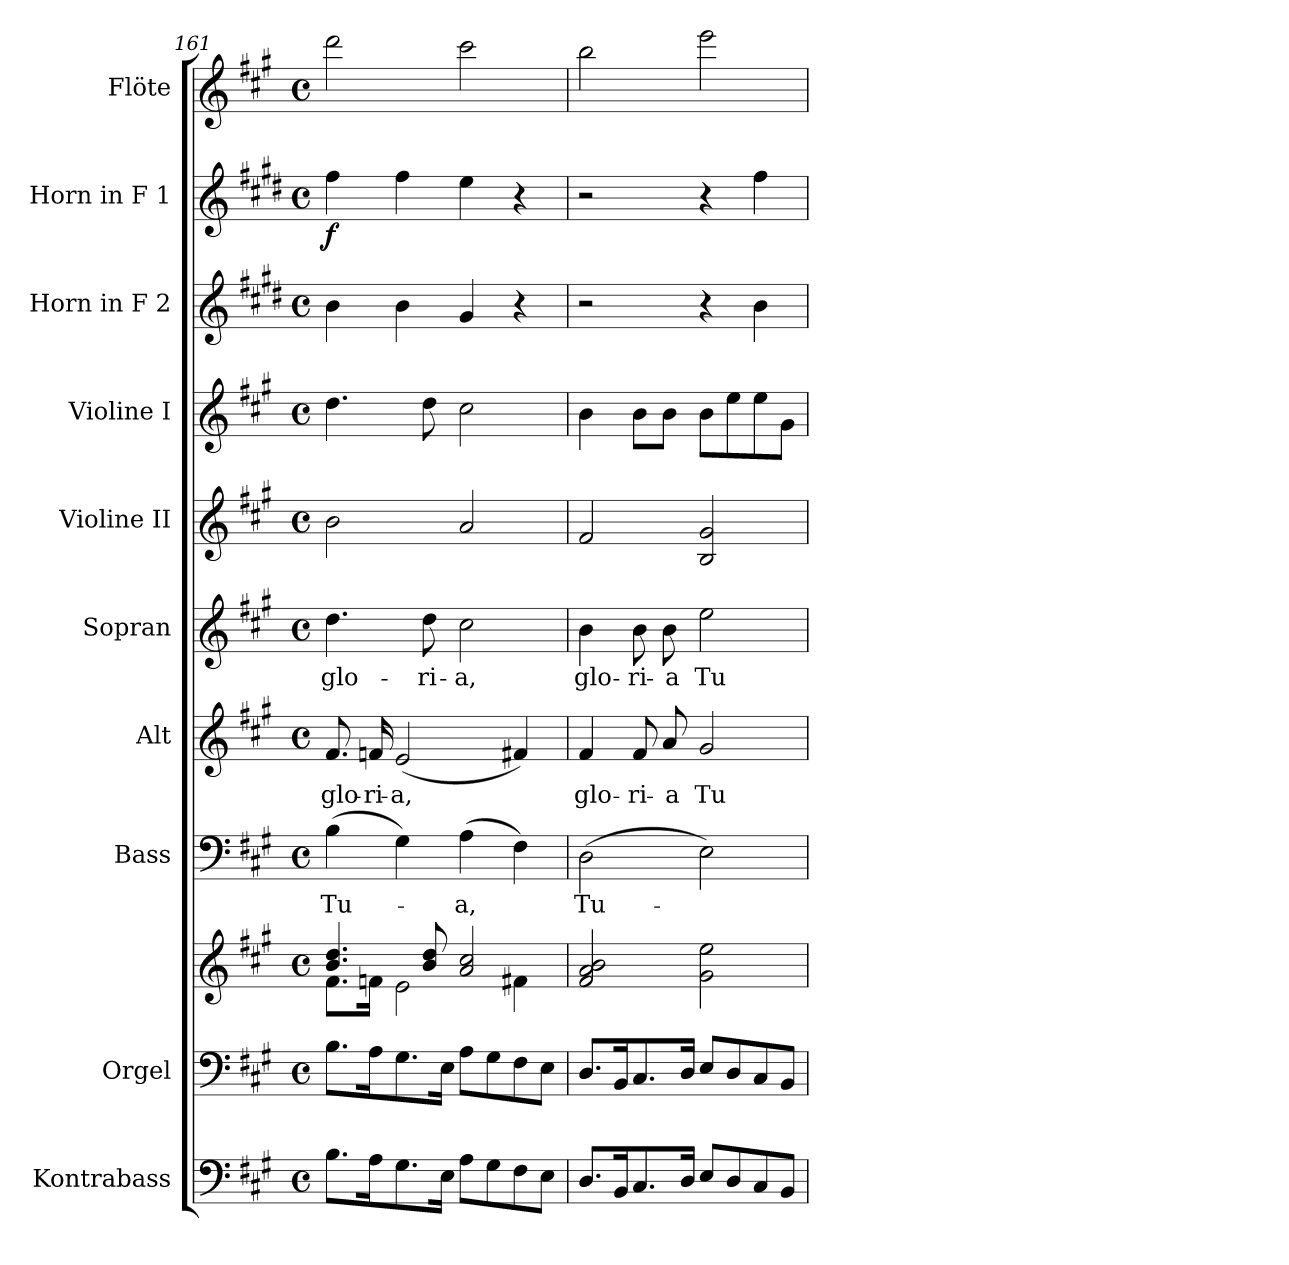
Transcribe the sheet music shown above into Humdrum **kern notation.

**kern	**kern	**kern	**kern	**text	**kern	**text	**kern	**text	**kern	**kern	**kern	**kern	**dynam	**kern
*part10	*part9	*part9	*part8	*part8	*part7	*part7	*part6	*part6	*part5	*part4	*part3	*part2	*part2	*part1
*staff11	*staff10	*staff9	*staff8	*staff8	*staff7	*staff7	*staff6	*staff6	*staff5	*staff4	*staff3	*staff2	*staff2	*staff1
*I"Kontrabass	*I"Orgel	*	*I"Bass	*	*I"Alt	*	*I"Sopran	*	*I"Violine II	*I"Violine I	*I"Horn in F 2	*I"Horn in F 1	*	*I"Flöte
*I'Kb.	*I'Org.	*	*I'B.	*	*I'A.	*	*I'S.	*	*I'Vl. II	*I'Vl. I	*	*	*	*I'Fl.
*clefF4	*clefF4	*clefG2	*clefF4	*	*clefG2	*	*clefG2	*	*clefG2	*clefG2	*clefG2	*clefG2	*	*clefG2
*ITrd7c12	*	*	*	*	*	*	*	*	*	*	*ITrd4c7	*ITrd4c7	*	*
*k[f#c#g#]	*k[f#c#g#]	*k[f#c#g#]	*k[f#c#g#]	*	*k[f#c#g#]	*	*k[f#c#g#]	*	*k[f#c#g#]	*k[f#c#g#]	*k[f#c#g#]	*k[f#c#g#]	*	*k[f#c#g#]
*A:	*A:	*A:	*A:	*	*A:	*	*A:	*	*A:	*A:	*A:	*A:	*	*A:
*M4/4	*M4/4	*M4/4	*M4/4	*	*M4/4	*	*M4/4	*	*M4/4	*M4/4	*M4/4	*M4/4	*	*M4/4
*met(c)	*met(c)	*met(c)	*met(c)	*	*met(c)	*	*met(c)	*	*met(c)	*met(c)	*met(c)	*met(c)	*	*met(c)
=161	=161	=161	=161	=161	=161	=161	=161	=161	=161	=161	=161	=161	=161	=161
*	*	*^	*	*	*	*	*	*	*	*	*	*	*	*
!	!	!	!	!	!LO:LY:b	!	!LO:LY:b	!	!LO:LY:b	!	!	!	!	!LO:DY:b	!
8.BB\L	8.B\L	4.b/ 4.dd/	8.f#\L	(>4B\	Tu-	8.f#/	glo-	4.dd\	glo-	2b\	4.dd\	4e\	4b\	f	2ddd\
!	!	!	!	!	!	!	!LO:LY:b	!	!	!	!	!	!	!	!
16AA\k	16A\k	.	16fn\Jk	.	.	16fn/	-ri-	.	.	.	.	.	.	.	.
!	!	!	!	!	!	!	!LO:LY:b	!	!	!	!	!	!	!	!
8.GG#\	8.G#\	.	2e\	4G#\)	.	(<2e/	-a,	.	.	.	.	4e\	4b\	.	.
!	!	!	!	!	!	!	!	!	!LO:LY:b	!	!	!	!	!	!
.	.	8b/ 8dd/	.	.	.	.	.	8dd\	-ri-	.	8dd\	.	.	.	.
16EE\Jk	16E\Jk	.	.	.	.	.	.	.	.	.	.	.	.	.	.
!	!	!	!	!	!LO:LY:b	!	!	!	!LO:LY:b	!	!	!	!	!	!
8AA\L	8A\L	2a/ 2cc#/	.	(>4A\	-a,	.	.	2cc#\	-a,	2a/	2cc#\	4c#/	4a\	.	2ccc#\
8GG#\	8G#\	.	.	.	.	.	.	.	.	.	.	.	.	.	.
8FF#\	8F#\	.	4f#X\	4F#\)	.	4f#X/)	.	.	.	.	.	4r	4r	.	.
8EE\J	8E\J	.	.	.	.	.	.	.	.	.	.	.	.	.	.
*	*	*v	*v	*	*	*	*	*	*	*	*	*	*	*	*
=162	=162	=162	=162	=162	=162	=162	=162	=162	=162	=162	=162	=162	=162	=162
!	!	!	!	!LO:LY:b	!	!LO:LY:b	!	!LO:LY:b	!	!	!	!	!	!
8.DD/L	8.D/L	2f#/ 2a/ 2b/	(>2D\	Tu-	4f#/	glo-	4b\	glo-	2f#/	4b\	2r	2r	.	2bb\
16BBB/k	16BB/k	.	.	.	.	.	.	.	.	.	.	.	.	.
!	!	!	!	!	!	!LO:LY:b	!	!LO:LY:b	!	!	!	!	!	!
8.CC#/	8.C#/	.	.	.	8f#/	-ri-	8b\	-ri-	.	8b\L	.	.	.	.
!	!	!	!	!	!	!LO:LY:b	!	!LO:LY:b	!	!	!	!	!	!
.	.	.	.	.	8a/	-a	8b\	-a	.	8b\J	.	.	.	.
16DD/Jk	16D/Jk	.	.	.	.	.	.	.	.	.	.	.	.	.
!	!	!	!	!	!	!LO:LY:b	!	!LO:LY:b	!	!	!	!	!	!
8EE/L	8E/L	2g#\ 2ee\	2E\)	.	2g#/	Tu-	2ee\	Tu-	2B/ 2g#/	8b\L	4r	4r	.	2eee\
8DD/	8D/	.	.	.	.	.	.	.	.	8ee\	.	.	.	.
8CC#/	8C#/	.	.	.	.	.	.	.	.	8ee\	4e\	4b\	.	.
8BBB/J	8BB/J	.	.	.	.	.	.	.	.	8g#\J	.	.	.	.
=	=	=	=	=	=	=	=	=	=	=	=	=	=	=
*-	*-	*-	*-	*-	*-	*-	*-	*-	*-	*-	*-	*-	*-	*-
